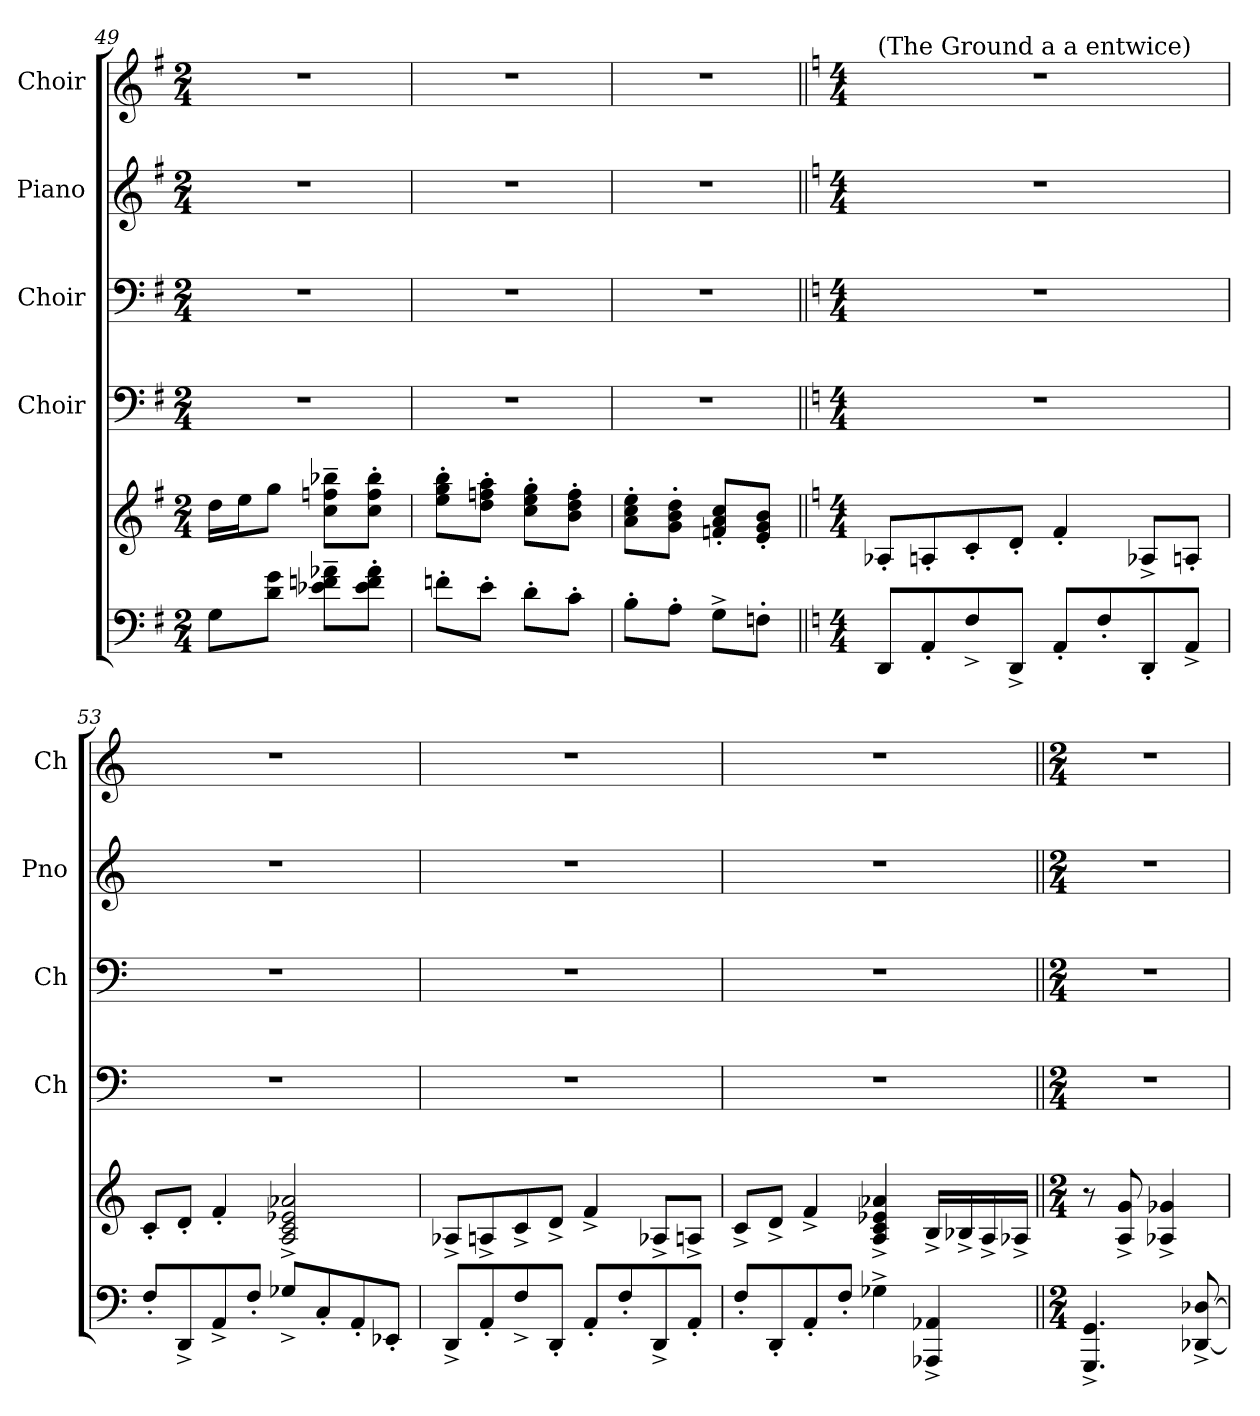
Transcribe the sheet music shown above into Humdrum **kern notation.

**kern	**kern	**kern	**kern	**kern	**kern
*part5	*part5	*part4	*part3	*part2	*part1
*staff6	*staff5	*staff4	*staff3	*staff2	*staff1
*	*	*I"Choir	*I"Choir	*I"Piano	*I"Choir
*	*	*I'Ch	*I'Ch	*I'Pno	*I'Ch
!!LO:LB:g=z
*clefF4	*clefG2	*clefF4	*clefF4	*clefG2	*clefG2
*k[f#]	*k[f#]	*k[f#]	*k[f#]	*k[f#]	*k[f#]
*M2/4	*M2/4	*M2/4	*M2/4	*M2/4	*M2/4
=49	=49	=49	=49	=49	=49
8GL	16ddLL	2r	2r	2r	2r
.	16eeJ	.	.	.	.
8d 8gJ	8ggJ	.	.	.	.
8e-X~ 8fn~ 8a-X~L	8cc~ 8ffn~ 8bb-X~L	.	.	.	.
8e-' 8f' 8a-'J	8cc' 8ff' 8bb-'J	.	.	.	.
=50	=50	=50	=50	=50	=50
8fn'L	8ee' 8gg' 8bb'L	2r	2r	2r	2r
8e'J	8dd' 8ffn' 8aa'J	.	.	.	.
8d'L	8cc' 8ee' 8gg'L	.	.	.	.
8c'J	8b' 8dd' 8ff'J	.	.	.	.
=51	=51	=51	=51	=51	=51
8B'L	8a' 8cc' 8ee'L	2r	2r	2r	2r
8A'J	8g' 8b' 8dd'J	.	.	.	.
8G^L	8fn' 8a' 8cc'L	.	.	.	.
8Fn'J	8e' 8g' 8b'J	.	.	.	.
!!LO:PB:g=z
=52||	=52||	=52||	=52||	=52||	=52||
*k[]	*k[]	*k[]	*k[]	*k[]	*k[]
*M4/4	*M4/4	*M4/4	*M4/4	*M4/4	*M4/4
*	*	*	*	*	*MM120
!	!	!	!	!	!LO:TX:t=(The Ground a a entwice)
8DDL	8A-X'L	1r	1r	1r	1r
8AA'	8An'	.	.	.	.
8F^	8c'	.	.	.	.
8DD^J	8d'J	.	.	.	.
8AA'L	4f'	.	.	.	.
8F'	.	.	.	.	.
8DD'	8A-X^L	.	.	.	.
8AA^J	8An'J	.	.	.	.
=53	=53	=53	=53	=53	=53
8F'L	8c'L	1r	1r	1r	1r
8DD^	8d'J	.	.	.	.
8AA^	4f'	.	.	.	.
8F'J	.	.	.	.	.
8G-X^L	2A^ 2c^ 2e-X^ 2a-X^	.	.	.	.
8C'	.	.	.	.	.
8AA'	.	.	.	.	.
8EE-X'J	.	.	.	.	.
=54	=54	=54	=54	=54	=54
8DD^L	8A-X^L	1r	1r	1r	1r
8AA'	8An^	.	.	.	.
8F^	8c^	.	.	.	.
8DD'J	8d^J	.	.	.	.
8AA'L	4f^	.	.	.	.
8F'	.	.	.	.	.
8DD^	8A-X^L	.	.	.	.
8AA'J	8An^J	.	.	.	.
=55	=55	=55	=55	=55	=55
8F'L	8c^L	1r	1r	1r	1r
8DD'	8d^J	.	.	.	.
8AA'	4f^	.	.	.	.
8F'J	.	.	.	.	.
4G-X^	4A^ 4c^ 4e-X^ 4a-X^	.	.	.	.
4AAA-X^ 4AA-X^	16B^LL	.	.	.	.
.	16B-X^	.	.	.	.
.	16A^	.	.	.	.
.	16A-X^JJ	.	.	.	.
!!LO:LB:g=z
=56||	=56||	=56||	=56||	=56||	=56||
*M2/4	*M2/4	*M2/4	*M2/4	*M2/4	*M2/4
*	*	*	*	*	*MM120
4.GGG^ 4.GG^	8r	2r	2r	2r	2r
.	8A^ 8g^	.	.	.	.
.	4A-X^ 4g-X^	.	.	.	.
[8DD-X^ [8D-X^	.	.	.	.	.
=	=	=	=	=	=
*-	*-	*-	*-	*-	*-
